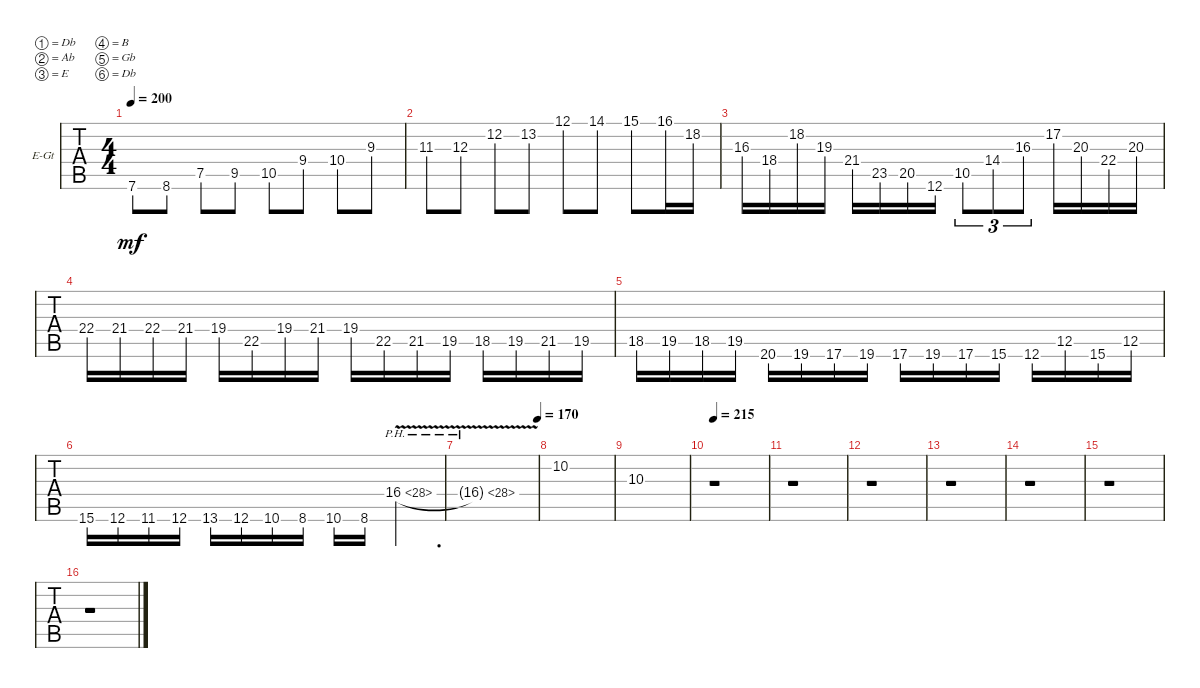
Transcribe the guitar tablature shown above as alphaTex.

\defaultSystemsLayout 4
\bracketExtendMode groupsimilarinstruments
\firstSystemTrackNameOrientation horizontal
\otherSystemsTrackNameOrientation horizontal
\track ("Solo Guitar" "E-Gt") {instrument distortionguitar}
\staff {tabs}
\tuning (Db4 Ab3 E3 B2 Gb2 Db2)
\ts (4 4)
\tempo 200
\clef g2
\ks c
7.6.8{dy mf instrument distortionguitar} 8.6.8 7.5.8 9.5.8 10.5.8 9.4.8 10.4.8 9.3.8 |
11.3.8 12.3.8 12.2.8 13.2.8 12.1.8 14.1.8 15.1.8 16.1.16 18.2.16 |
16.3.16 18.4.16 18.2.16 19.3.16 21.4.16 23.5.16 20.5.16 12.6.16 10.5.8{tu (3 2)} 14.4.8{tu (3 2)} 16.3.8{tu (3 2)} 17.2.16 20.3.16 22.4.16 20.3.16 |
22.4.16 21.4.16 22.4.16 21.4.16 19.4.16 22.5.16 19.4.16 21.4.16 19.4.16 22.5.16 21.5.16 19.5.16 18.5.16 19.5.16 21.5.16 19.5.16 |
18.5.16 19.5.16 18.5.16 19.5.16 20.6.16 19.6.16 17.6.16 19.6.16 17.6.16 19.6.16 17.6.16 15.6.16 12.6.16 12.5.16 15.6.16 12.5.16 |
15.6.16 12.6.16 11.6.16 12.6.16 13.6.16 12.6.16 10.6.16 8.6.16 10.6.16 8.6.16 16.4{ph 12 v}.4{d} |
\tempo (170 1)
16.4{ph 12 v t}.1 |
10.2.1 |
10.3.1 |
\tempo 215
r.1 |
r.1 |
r.1 |
r.1 |
r.1 |
r.1 |
r.1
